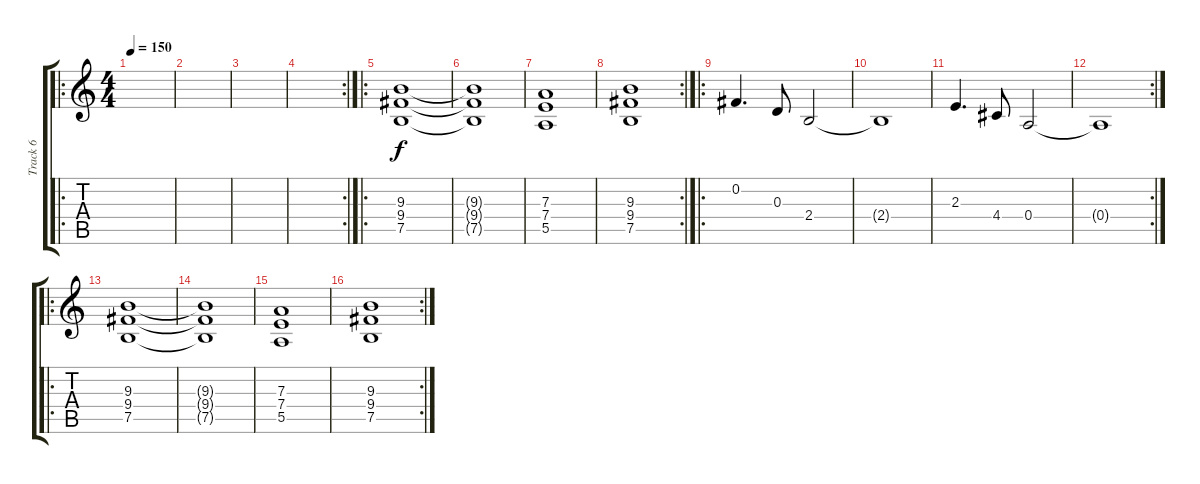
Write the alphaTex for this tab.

\track ("Track 6" "Track 6") {instrument distortionguitar}
\staff {score tabs}
\tuning (B3 Gb3 D3 A2 E2 B1) {hide}
\ro
\ts (4 4)
\tempo 150
\clef g2
\ks c
|
|
|
\rc 2
|
\ro
(9.3 9.4 7.5).1 |
(9.3{t} 9.4{t} 7.5{t}).1 |
(7.3 7.4 5.5).1 |
\rc 2
(9.3 9.4 7.5).1 |
\ro
0.2.4{d volume 13 instrument trumpet} 0.3.8 2.4.2 |
2.4{t}.1 |
2.3.4{d} 4.4.8 0.4.2 |
\rc 2
0.4{t}.1 |
\ro
(9.3 9.4 7.5).1{instrument distortionguitar} |
(9.3{t} 9.4{t} 7.5{t}).1 |
(7.3 7.4 5.5).1 |
\rc 2
(9.3 9.4 7.5).1
